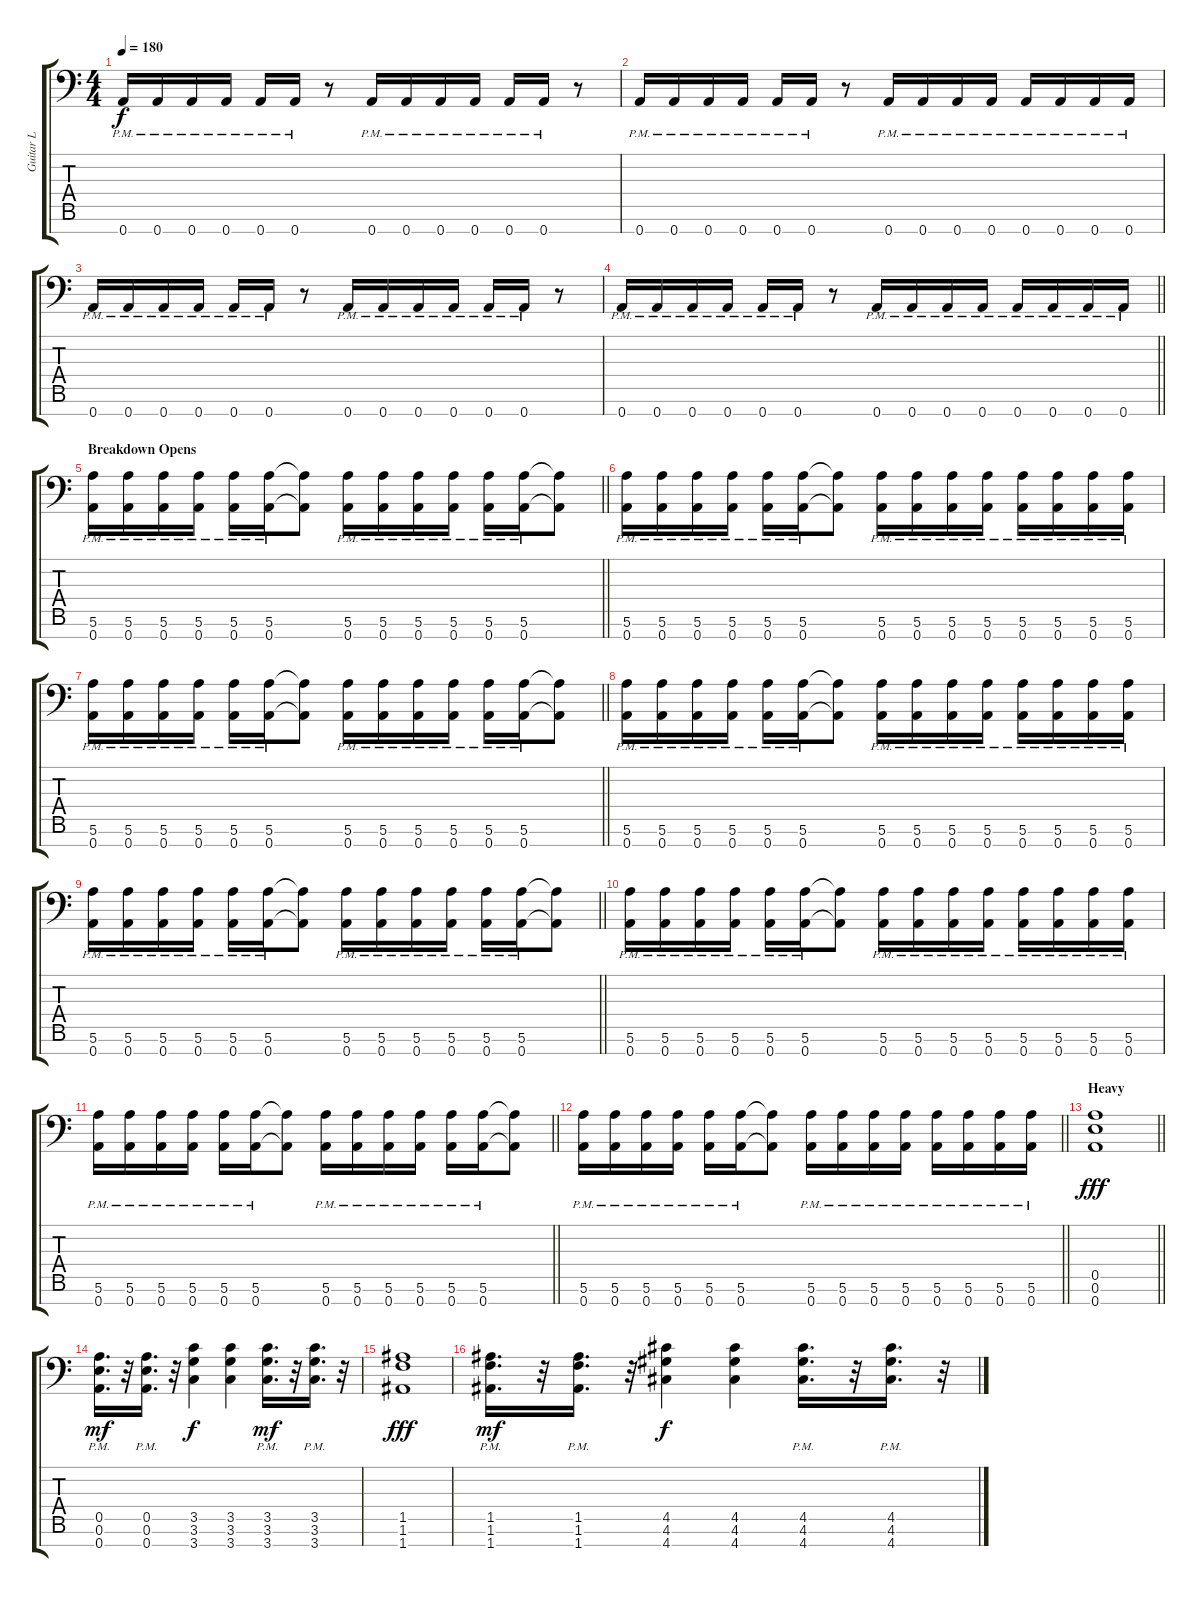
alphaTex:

\track ("Guitar L" "Guitar L") {instrument distortionguitar}
\staff {score tabs}
\tuning (E4 B3 G3 D3 A2 E2 A1) {hide}
\ts (4 4)
\tempo 180
\clef f4
\ks c
0.7{pm}.16{dy f} 0.7{pm}.16 0.7{pm}.16 0.7{pm}.16 0.7{pm}.16 0.7{pm}.16 r.8 0.7{pm}.16 0.7{pm}.16 0.7{pm}.16 0.7{pm}.16 0.7{pm}.16 0.7{pm}.16 r.8 |
0.7{pm}.16 0.7{pm}.16 0.7{pm}.16 0.7{pm}.16 0.7{pm}.16 0.7{pm}.16 r.8 0.7{pm}.16 0.7{pm}.16 0.7{pm}.16 0.7{pm}.16 0.7{pm}.16 0.7{pm}.16 0.7{pm}.16 0.7{pm}.16 |
0.7{pm}.16 0.7{pm}.16 0.7{pm}.16 0.7{pm}.16 0.7{pm}.16 0.7{pm}.16 r.8 0.7{pm}.16 0.7{pm}.16 0.7{pm}.16 0.7{pm}.16 0.7{pm}.16 0.7{pm}.16 r.8 |
\barLineRight lightlight
0.7{pm}.16 0.7{pm}.16 0.7{pm}.16 0.7{pm}.16 0.7{pm}.16 0.7{pm}.16 r.8 0.7{pm}.16 0.7{pm}.16 0.7{pm}.16 0.7{pm}.16 0.7{pm}.16 0.7{pm}.16 0.7{pm}.16 0.7{pm}.16 |
\section ("" "Breakdown Opens")
\barLineRight lightlight
(5.6 0.7{pm}).16 (5.6 0.7{pm}).16 (5.6 0.7{pm}).16 (5.6 0.7{pm}).16 (5.6 0.7{pm}).16 (5.6 0.7{pm}).16 (5.6{t} 0.7{t}).8 (5.6 0.7{pm}).16 (5.6 0.7{pm}).16 (5.6 0.7{pm}).16 (5.6 0.7{pm}).16 (5.6 0.7{pm}).16 (5.6 0.7{pm}).16 (5.6{t} 0.7{t}).8 |
(5.6 0.7{pm}).16 (5.6 0.7{pm}).16 (5.6 0.7{pm}).16 (5.6 0.7{pm}).16 (5.6 0.7{pm}).16 (5.6 0.7{pm}).16 (5.6{t} 0.7{t}).8 (5.6 0.7{pm}).16 (5.6 0.7{pm}).16 (5.6 0.7{pm}).16 (5.6 0.7{pm}).16 (5.6 0.7{pm}).16 (5.6 0.7{pm}).16 (5.6 0.7{pm}).16 (5.6 0.7{pm}).16 |
\barLineRight lightlight
(5.6 0.7{pm}).16 (5.6 0.7{pm}).16 (5.6 0.7{pm}).16 (5.6 0.7{pm}).16 (5.6 0.7{pm}).16 (5.6 0.7{pm}).16 (5.6{t} 0.7{t}).8 (5.6 0.7{pm}).16 (5.6 0.7{pm}).16 (5.6 0.7{pm}).16 (5.6 0.7{pm}).16 (5.6 0.7{pm}).16 (5.6 0.7{pm}).16 (5.6{t} 0.7{t}).8 |
(5.6 0.7{pm}).16 (5.6 0.7{pm}).16 (5.6 0.7{pm}).16 (5.6 0.7{pm}).16 (5.6 0.7{pm}).16 (5.6 0.7{pm}).16 (5.6{t} 0.7{t}).8 (5.6 0.7{pm}).16 (5.6 0.7{pm}).16 (5.6 0.7{pm}).16 (5.6 0.7{pm}).16 (5.6 0.7{pm}).16 (5.6 0.7{pm}).16 (5.6 0.7{pm}).16 (5.6 0.7{pm}).16 |
\barLineRight lightlight
(5.6 0.7{pm}).16 (5.6 0.7{pm}).16 (5.6 0.7{pm}).16 (5.6 0.7{pm}).16 (5.6 0.7{pm}).16 (5.6 0.7{pm}).16 (5.6{t} 0.7{t}).8 (5.6 0.7{pm}).16 (5.6 0.7{pm}).16 (5.6 0.7{pm}).16 (5.6 0.7{pm}).16 (5.6 0.7{pm}).16 (5.6 0.7{pm}).16 (5.6{t} 0.7{t}).8 |
(5.6 0.7{pm}).16 (5.6 0.7{pm}).16 (5.6 0.7{pm}).16 (5.6 0.7{pm}).16 (5.6 0.7{pm}).16 (5.6 0.7{pm}).16 (5.6{t} 0.7{t}).8 (5.6 0.7{pm}).16 (5.6 0.7{pm}).16 (5.6 0.7{pm}).16 (5.6 0.7{pm}).16 (5.6 0.7{pm}).16 (5.6 0.7{pm}).16 (5.6 0.7{pm}).16 (5.6 0.7{pm}).16 |
\barLineRight lightlight
(5.6 0.7{pm}).16 (5.6 0.7{pm}).16 (5.6 0.7{pm}).16 (5.6 0.7{pm}).16 (5.6 0.7{pm}).16 (5.6 0.7{pm}).16 (5.6{t} 0.7{t}).8 (5.6 0.7{pm}).16 (5.6 0.7{pm}).16 (5.6 0.7{pm}).16 (5.6 0.7{pm}).16 (5.6 0.7{pm}).16 (5.6 0.7{pm}).16 (5.6{t} 0.7{t}).8 |
\barLineRight lightlight
(5.6 0.7{pm}).16 (5.6 0.7{pm}).16 (5.6 0.7{pm}).16 (5.6 0.7{pm}).16 (5.6 0.7{pm}).16 (5.6 0.7{pm}).16 (5.6{t} 0.7{t}).8 (5.6 0.7{pm}).16 (5.6 0.7{pm}).16 (5.6 0.7{pm}).16 (5.6 0.7{pm}).16 (5.6 0.7{pm}).16 (5.6 0.7{pm}).16 (5.6 0.7{pm}).16 (5.6 0.7{pm}).16 |
\section ("" "Heavy")
\barLineRight lightlight
(0.5 0.6 0.7).1{dy fff} |
(0.5{pm} 0.6{pm} 0.7{pm}).16{d dy mf} r.32 (0.5{pm} 0.6{pm} 0.7{pm}).16{d} r.32 (3.5 3.6 3.7).4{dy f} (3.5 3.6 3.7).4 (3.5{pm} 3.6{pm} 3.7{pm}).16{d dy mf} r.32 (3.5{pm} 3.6{pm} 3.7{pm}).16{d} r.32 |
(1.5 1.6 1.7).1{dy fff} |
(1.5{pm} 1.6{pm} 1.7{pm}).16{d dy mf} r.32 (1.5{pm} 1.6{pm} 1.7{pm}).16{d} r.32 (4.5 4.6 4.7).4{dy f} (4.5 4.6 4.7).4 (4.5{pm} 4.6{pm} 4.7{pm}).16{d} r.32 (4.5{pm} 4.6{pm} 4.7{pm}).16{d} r.32
